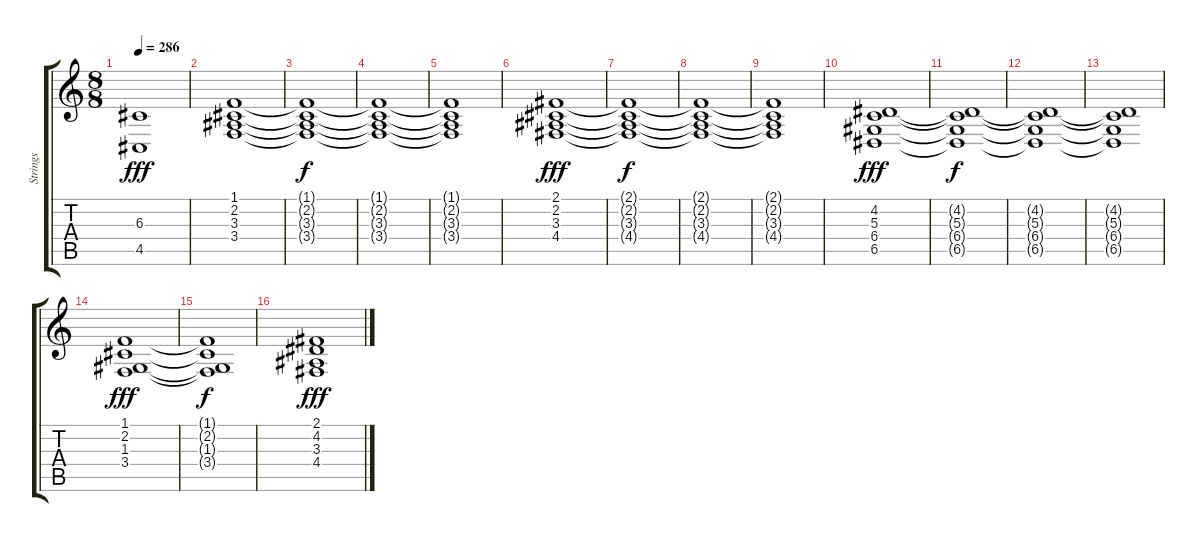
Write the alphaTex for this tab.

\track ("Strings" "Strings") {instrument stringensemble1}
\staff {score tabs}
\tuning (E4 B3 G3 D3 A2 E2) {hide}
\ts (8 8)
\tempo 286
\clef g2
\ks c
(6.3 4.5).1{dy fff} |
(1.1 2.2 3.3 3.4).1 |
(1.1{t} 2.2{t} 3.3{t} 3.4{t}).1{dy f} |
(1.1{t} 2.2{t} 3.3{t} 3.4{t}).1 |
(1.1{t} 2.2{t} 3.3{t} 3.4{t}).1 |
(2.1 2.2 3.3 4.4).1{dy fff} |
(2.1{t} 2.2{t} 3.3{t} 4.4{t}).1{dy f} |
(2.1{t} 2.2{t} 3.3{t} 4.4{t}).1 |
(2.1{t} 2.2{t} 3.3{t} 4.4{t}).1 |
(4.2 5.3 6.4 6.5).1{dy fff} |
(4.2{t} 5.3{t} 6.4{t} 6.5{t}).1{dy f} |
(4.2{t} 5.3{t} 6.4{t} 6.5{t}).1 |
(4.2{t} 5.3{t} 6.4{t} 6.5{t}).1 |
(1.1 2.2 1.3 3.4).1{dy fff} |
(1.1{t} 2.2{t} 1.3{t} 3.4{t}).1{dy f} |
(2.1 4.2 3.3 4.4).1{dy fff}
